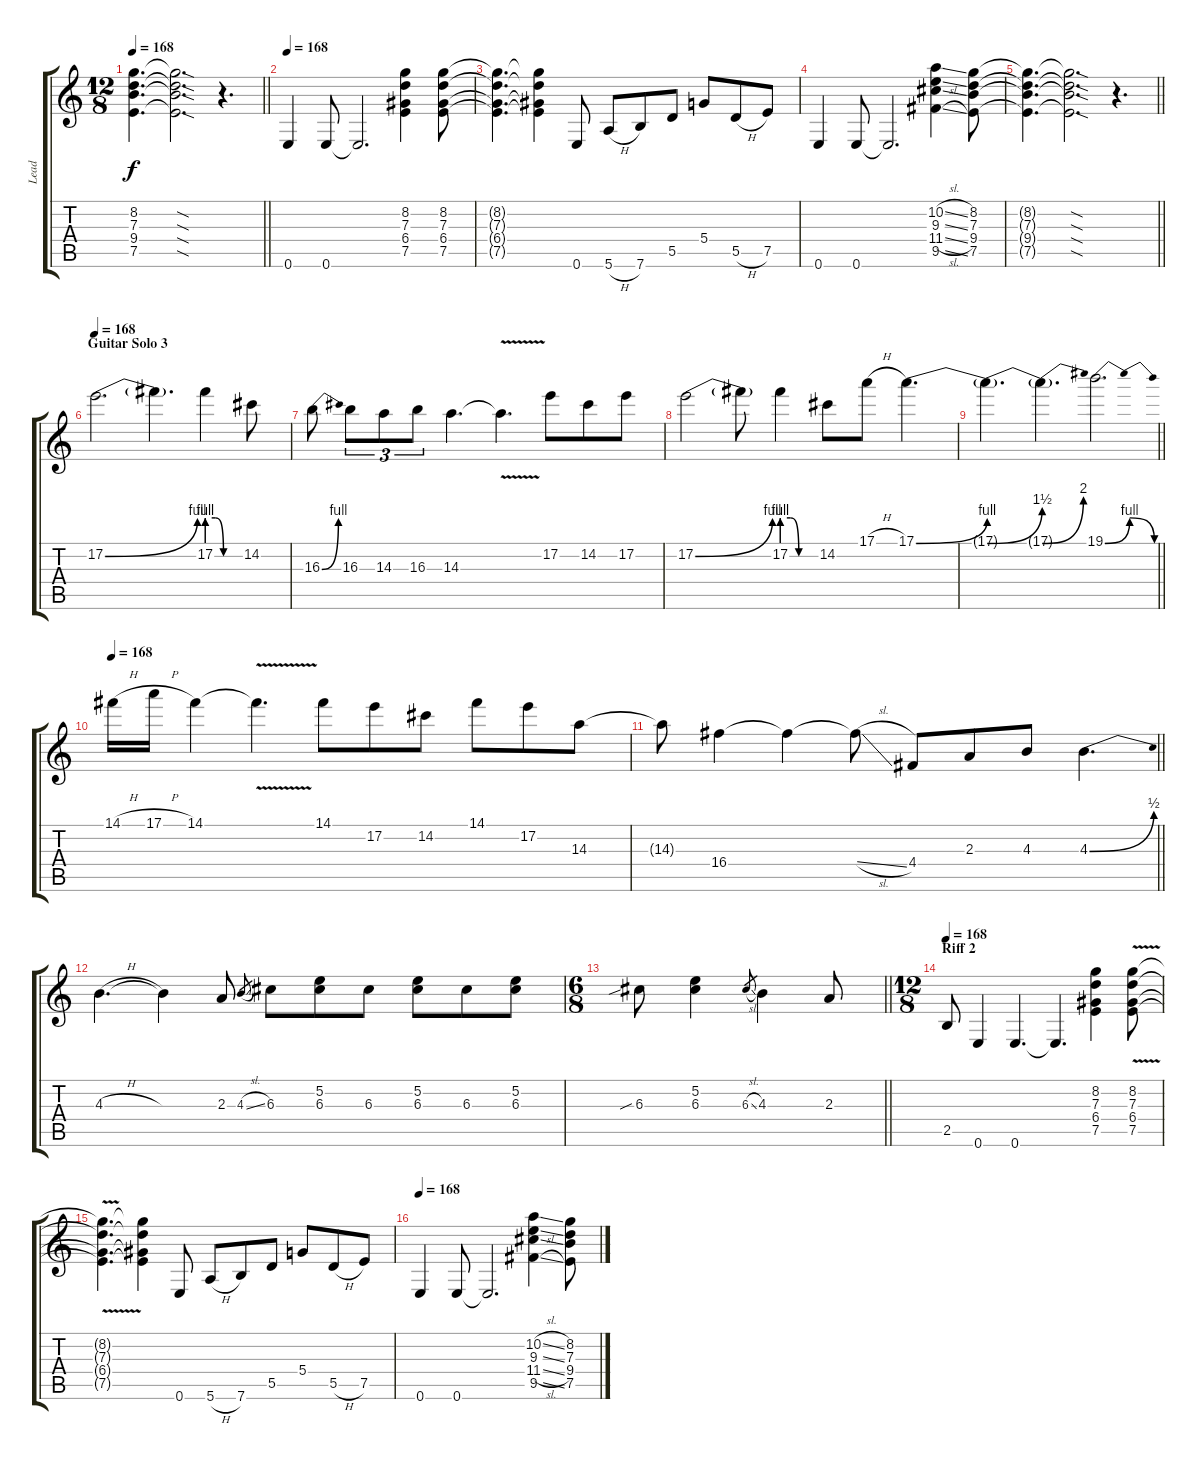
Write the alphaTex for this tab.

\track ("Lead" "Lead") {instrument overdrivenguitar}
\staff {score tabs}
\tuning (E4 B3 G3 D3 A2 E2) {hide}
\ts (12 8)
\tempo 168
\clef g2
\barLineRight lightlight
\ks c
(8.2{t} 7.3{t} 9.4{t} 7.5{t}).4{d dy f} (8.2{sod t} 7.3{sod t} 9.4{sod t} 7.5{sod t}).2{d} r.4{d} |
\tempo 168
0.6.4 0.6.8 0.6{t}.2{d} (8.2 7.3 6.4 7.5).4 (8.2 7.3 6.4 7.5).8 |
(8.2{t} 7.3{t} 6.4{t} 7.5{t}).4{d} (8.2{t} 7.3{t} 6.4{t} 7.5{t}).4 0.6.8 5.6{h}.8 7.6.8 5.5.8 5.4.8 5.5{h}.8 7.5.8 |
0.6.4 0.6.8 0.6{t}.2{d} (10.2{sl} 9.3{sl} 11.4{sl} 9.5{sl}).4 (8.2 7.3 9.4 7.5).8 |
\barLineRight lightlight
(8.2{t} 7.3{t} 9.4{t} 7.5{t}).4{d} (8.2{sod t} 7.3{sod t} 9.4{sod t} 7.5{sod t}).2{d} r.4{d} |
\section ("" "Guitar Solo 3")
\tempo 168
17.2{be (bend 0 0 60 4)}.2{d} 17.2{t}.4{d} 17.2{be (custom 0 4 15 4 30 0 60 0)}.4 14.2.8 |
16.3{be (bend 0 0 60 4)}.8 16.3.8{tu (3 2)} 14.3.8{tu (3 2)} 16.3.8{tu (3 2)} 14.3.4{d} 14.3{v t}.4{d} 17.2.8 14.2.8 17.2.8 |
17.2{be (bend 0 0 60 4)}.2 17.2{t}.8 17.2{be (custom 0 4 15 4 30 0 60 0)}.4 14.2.8 17.1{h}.8 17.1{be (bend 0 0 60 4)}.4{d} |
\barLineRight lightlight
17.1{be (bend 0 0 60 6) t}.4{d} 17.1{be (bend 0 0 60 8) t}.4{d} 19.1{be (bendrelease 0 0 10 4 45 4 60 0)}.2{d} |
\tempo 168
14.1{h}.16 17.1{h}.16 14.1.4 14.1{v t}.4{d} 14.1.8 17.2.8 14.2.8 14.1.8 17.2.8 14.3.8 |
\barLineRight lightlight
14.3{t}.8 16.4.4 16.4{t}.4 16.4{sl t}.8 4.4.8 2.3.8 4.3.8 4.3{be (bend 0 0 60 2)}.4{d} |
4.3{h}.4{d} 4.3{t}.4 2.3.8 4.3{sl}.8{gr} 6.3.8 (5.2 6.3).8 6.3.8 (5.2 6.3).8 6.3.8 (5.2 6.3).8 |
\ts (6 8)
\barLineRight lightlight
6.3{sib}.8 (5.2 6.3).4 6.3{sl}.8{gr} 4.3.4 2.3.8 |
\ts (12 8)
\section ("" "Riff 2")
\tempo 168
2.5.8 0.6.4 0.6.4{d} 0.6{t}.4{d} (8.2 7.3 6.4 7.5).4 (8.2{v} 7.3 6.4 7.5).8 |
(8.2{t} 7.3{t} 6.4{t} 7.5{t}).4{d} (8.2{t} 7.3{t} 6.4{t} 7.5{t}).4 0.6.8 5.6{h}.8 7.6.8 5.5.8 5.4.8 5.5{h}.8 7.5.8 |
\tempo 168
0.6.4 0.6.8 0.6{t}.2{d} (10.2{sl} 9.3{sl} 11.4{sl} 9.5{sl}).4 (8.2 7.3 9.4 7.5).8
